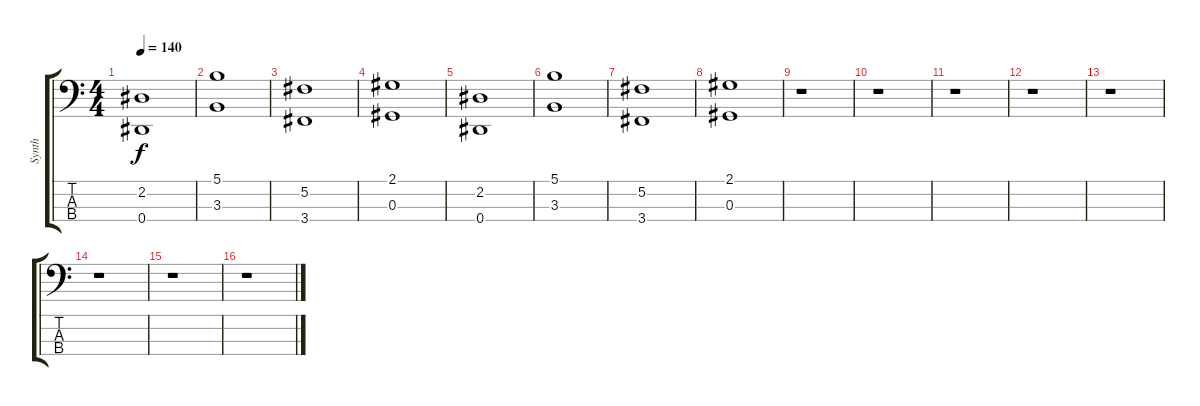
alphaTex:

\track ("Synth" "Synth") {instrument synthbass2}
\staff {score tabs}
\tuning (Gb2 Db2 Ab1 Eb1) {hide}
\ts (4 4)
\tempo 140
\clef f4
\ks c
(2.2 0.4).1{dy f} |
(5.1 3.3).1 |
(5.2 3.4).1 |
(2.1 0.3).1 |
(2.2 0.4).1 |
(5.1 3.3).1 |
(5.2 3.4).1 |
(2.1 0.3).1 |
r.1 |
r.1 |
r.1 |
r.1 |
r.1 |
r.1 |
r.1 |
r.1
